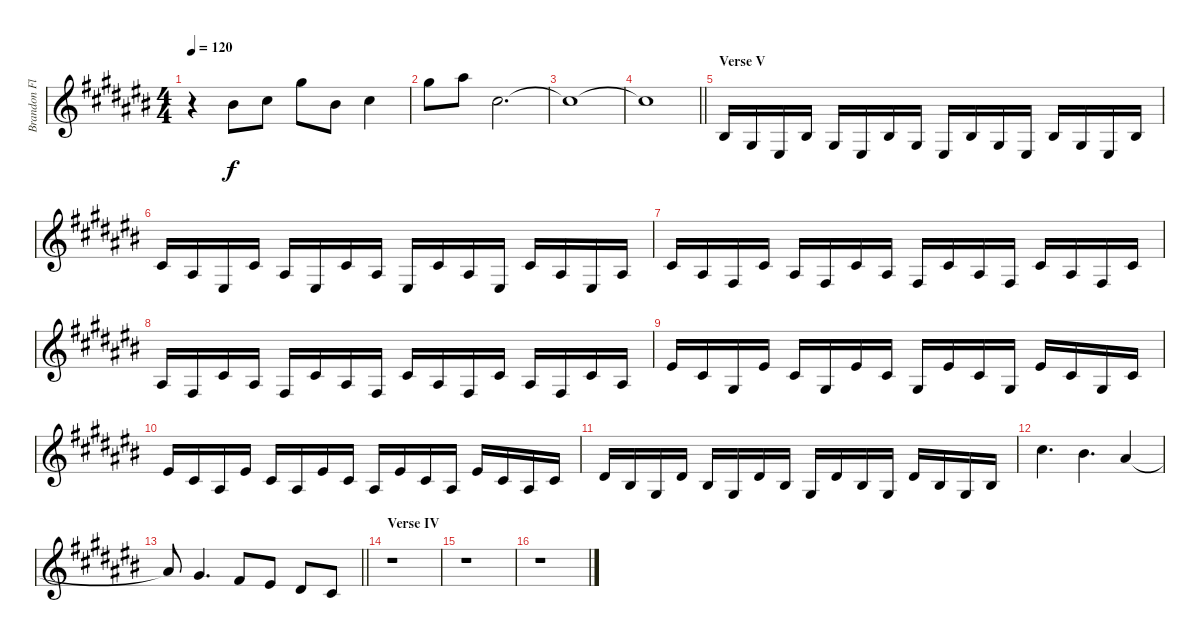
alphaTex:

\track ("Brandon Flowers' synth" "Brandon Fl") {instrument synthstrings2}
\staff {score}
\tuning (E4 B3 G3 D3 A2 E2) {hide}
\ts (4 4)
\tempo 120
\clef g2
\ks c#
r.4{dy f volume 16} 8.1.8 9.1.8 16.1.8 13.2.8 14.2.4 |
16.1.8 18.1.8 18.3.2{d volume 0} |
18.3{t}.1 |
\barLineRight lightlight
18.3{t}.1 |
\section ("" "Verse V")
1.2.16{volume 13 instrument electricguitarmuted} 1.3.16 3.4.16 1.2.16 1.3.16 3.4.16 1.2.16 1.3.16 3.4.16 1.2.16 1.3.16 3.4.16 1.2.16 1.3.16 3.4.16 1.2.16 |
2.2.16 3.3.16 3.4.16 2.2.16 3.3.16 3.4.16 2.2.16 3.3.16 3.4.16 2.2.16 3.3.16 3.4.16 2.2.16 3.3.16 3.4.16 3.3.16 |
2.2.16 3.3.16 4.4.16 2.2.16 3.3.16 4.4.16 2.2.16 3.3.16 4.4.16 2.2.16 3.3.16 4.4.16 2.2.16 3.3.16 4.4.16 2.2.16 |
3.3.16 4.4.16 2.2.16 3.3.16 4.4.16 2.2.16 3.3.16 4.4.16 2.2.16 3.3.16 4.4.16 2.2.16 3.3.16 4.4.16 2.2.16 3.3.16 |
1.1.16 2.2.16 1.3.16 1.1.16 2.2.16 1.3.16 1.1.16 2.2.16 1.3.16 1.1.16 2.2.16 1.3.16 1.1.16 2.2.16 1.3.16 2.2.16 |
1.1.16 2.2.16 3.3.16 1.1.16 2.2.16 3.3.16 1.1.16 2.2.16 3.3.16 1.1.16 2.2.16 3.3.16 1.1.16 2.2.16 3.3.16 2.2.16 |
4.2.16 1.2.16 1.3.16 4.2.16 1.2.16 1.3.16 4.2.16 1.2.16 1.3.16 4.2.16 1.2.16 1.3.16 4.2.16 1.2.16 1.3.16 1.2.16 |
9.1.4{d instrument vibraphone} 8.1.4{d} 6.1.4 |
\barLineRight lightlight
6.1{t}.8 4.1.4{d} 2.1.8 1.1.8 4.2.8 2.2.8 |
\section ("" "Verse IV")
r.1 |
r.1 |
r.1
